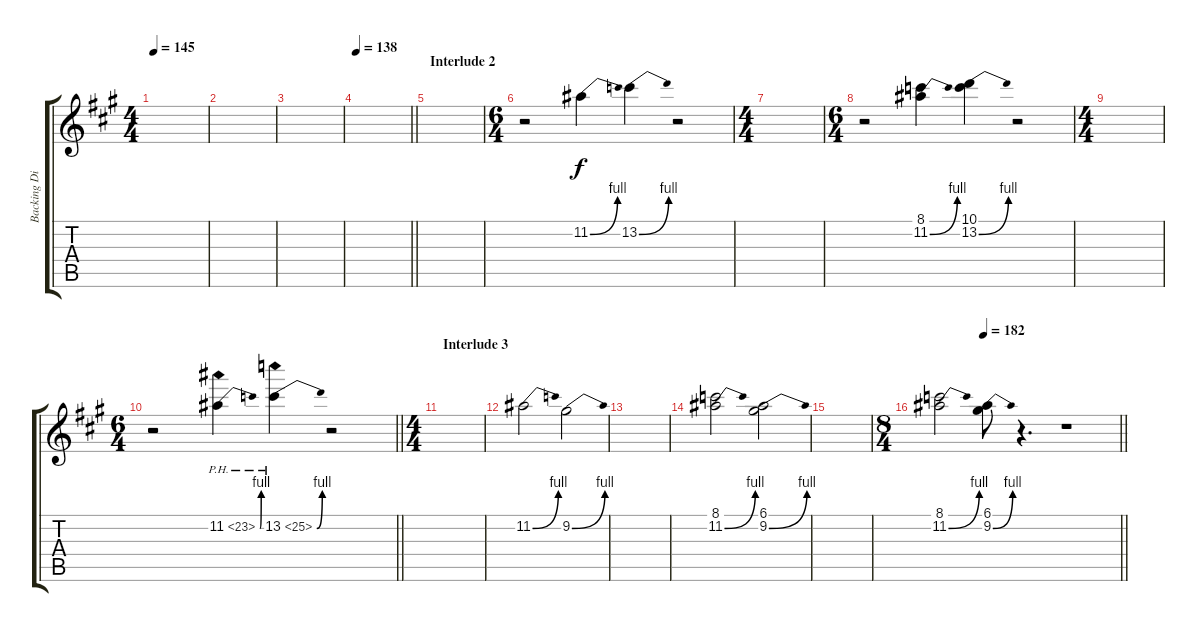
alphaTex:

\track ("Backing Dist. Guitar" "Backing Di") {instrument overdrivenguitar}
\staff {score tabs}
\tuning (E4 B3 G3 D3 A2 E2) {hide}
\ts (4 4)
\tempo 145
\clef g2
\ks a
|
|
|
\tempo 138
\barLineRight lightlight
|
\section ("" "Interlude 2")
|
\ts (6 4)
r.2 11.2{be (bend 0 0 60 4)}.4 13.2{be (bend 0 0 60 4)}.4 r.2 |
\ts (4 4)
|
\ts (6 4)
r.2 (8.1 11.2{be (bend 0 0 60 4)}).4 (10.1 13.2{be (bend 0 0 60 4)}).4 r.2 |
\ts (4 4)
|
\ts (6 4)
\barLineRight lightlight
r.2 11.2{be (bend 0 0 60 4) ph 12}.4 13.2{be (bend 0 0 60 4) ph 12}.4 r.2 |
\ts (4 4)
\section ("" "Interlude 3")
|
11.2{be (bend 0 0 60 4)}.2 9.2{be (bend 0 0 60 4)}.2 |
|
(8.1 11.2{be (bend 0 0 60 4)}).2 (6.1 9.2{be (bend 0 0 60 4)}).2 |
|
\ts (8 4)
\tempo (182 0.25)
\barLineRight lightlight
(8.1 11.2{be (bend 0 0 60 4)}).2 (6.1 9.2{be (bend 0 0 60 4)}).8 r.4{d} r.1
